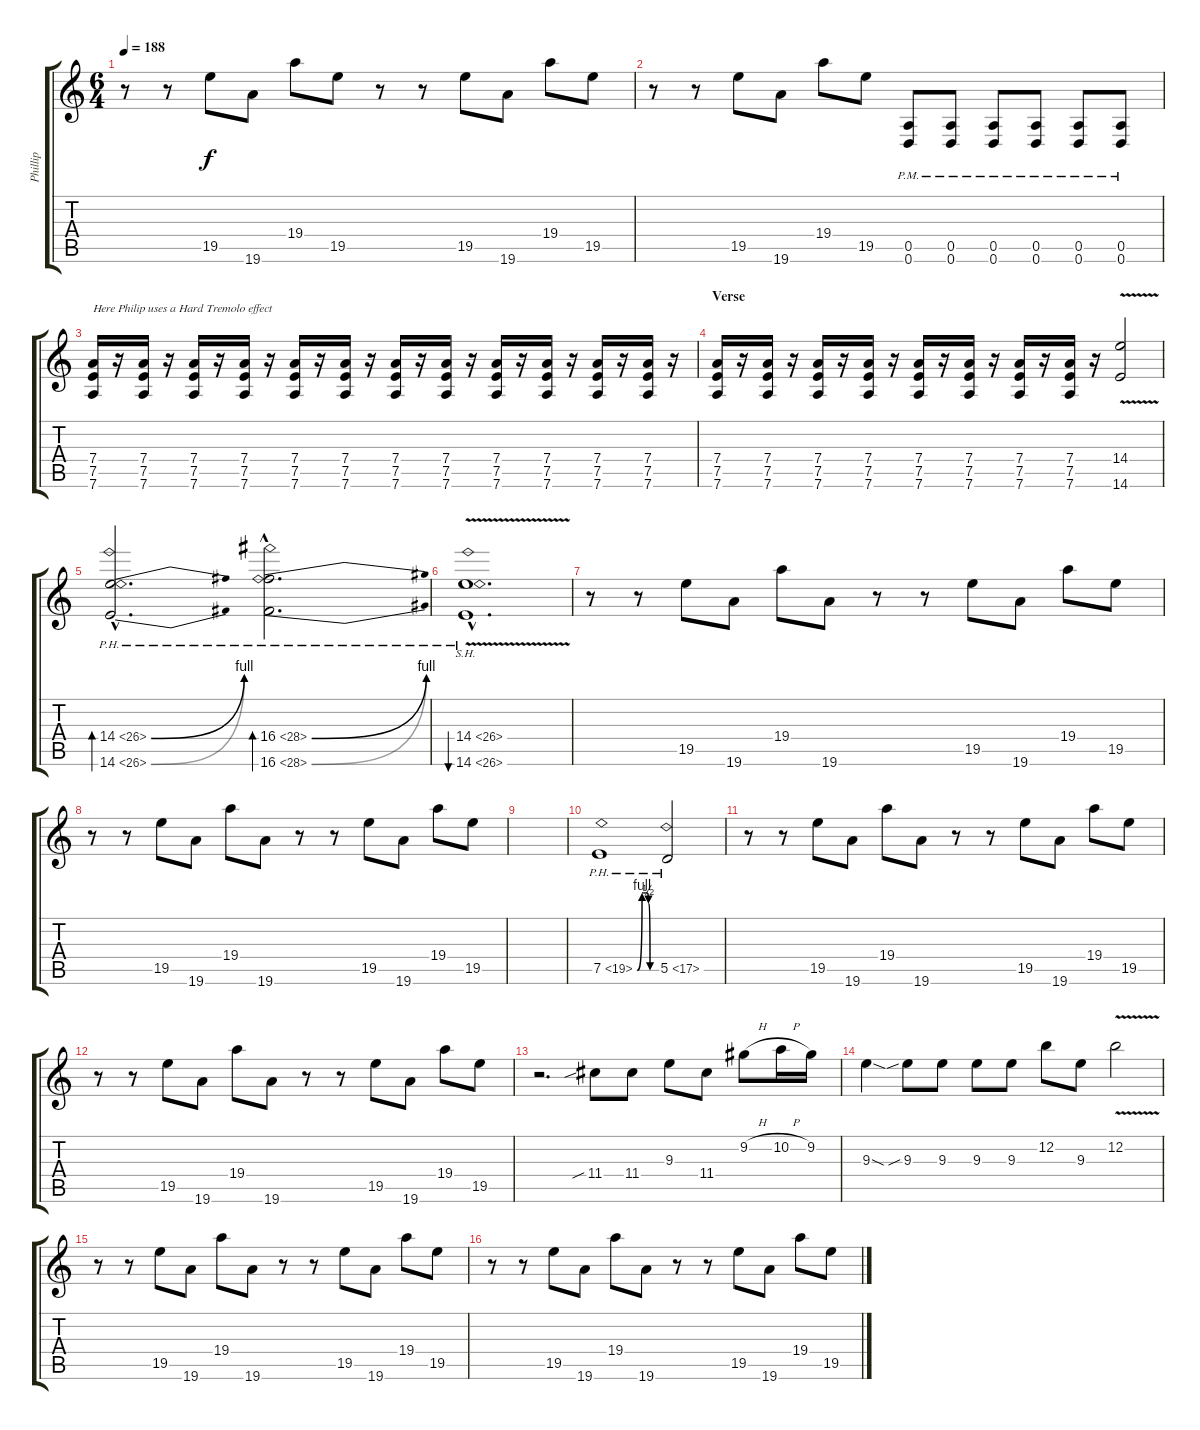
\track ("Phillip" "Phillip") {instrument overdrivenguitar}
\staff {score tabs}
\tuning (E4 B3 G3 D3 A2 D2) {hide}
\ts (6 4)
\tempo 188
\clef g2
\ks c
r.8{dy f} r.8 19.5.8 19.6.8 19.4.8 19.5.8 r.8 r.8 19.5.8 19.6.8 19.4.8 19.5.8 |
r.8 r.8 19.5.8 19.6.8 19.4.8 19.5.8 (0.5{pm} 0.6{pm}).8 (0.5{pm} 0.6{pm}).8 (0.5{pm} 0.6{pm}).8 (0.5{pm} 0.6{pm}).8 (0.5{pm} 0.6{pm}).8 (0.5{pm} 0.6{pm}).8 |
(7.4 7.5 7.6).16{txt "Here Philip uses a Hard Tremolo effect"} r.16 (7.4 7.5 7.6).16 r.16 (7.4 7.5 7.6).16 r.16 (7.4 7.5 7.6).16 r.16 (7.4 7.5 7.6).16 r.16 (7.4 7.5 7.6).16 r.16 (7.4 7.5 7.6).16 r.16 (7.4 7.5 7.6).16 r.16 (7.4 7.5 7.6).16 r.16 (7.4 7.5 7.6).16 r.16 (7.4 7.5 7.6).16 r.16 (7.4 7.5 7.6).16 r.16 |
\section ("" "Verse")
(7.4 7.5 7.6).16 r.16 (7.4 7.5 7.6).16 r.16 (7.4 7.5 7.6).16 r.16 (7.4 7.5 7.6).16 r.16 (7.4 7.5 7.6).16 r.16 (7.4 7.5 7.6).16 r.16 (7.4 7.5 7.6).16 r.16 (7.4 7.5 7.6).16 r.16 (14.4{v} 14.6).2 |
(14.4{be (bend 0 0 60 4) ph 12 hac} 14.6{be (bend 0 0 60 4) ph 12 hac}).2{d bd 240} (16.4{be (bend 0 0 60 4) ph 12 hac} 16.6{be (bend 0 0 60 4) ph 12 hac}).2{d bd 240} |
(14.4{sh 12 v hac} 14.6{ph 12 v hac}).1{d bu 240} |
r.8 r.8 19.5.8 19.6.8 19.4.8 19.6.8 r.8 r.8 19.5.8 19.6.8 19.4.8 19.5.8 |
r.8 r.8 19.5.8 19.6.8 19.4.8 19.6.8 r.8 r.8 19.5.8 19.6.8 19.4.8 19.5.8 |
|
7.5{be (custom 0 0 15 4 20 4 25 4 30 4 35 2 40 0 45 0 60 0) ph 12}.1 5.5{ph 12}.2 |
r.8 r.8 19.5.8 19.6.8 19.4.8 19.6.8 r.8 r.8 19.5.8 19.6.8 19.4.8 19.5.8 |
r.8 r.8 19.5.8 19.6.8 19.4.8 19.6.8 r.8 r.8 19.5.8 19.6.8 19.4.8 19.5.8 |
r.2{d} 11.4{sib}.8 11.4.8 9.3.8 11.4.8 9.2{h}.8 10.2{h}.16 9.2.16 |
9.3{sod}.4 9.3{sib}.8 9.3.8 9.3.8 9.3.8 12.2.8 9.3.8 12.2{v}.2 |
r.8 r.8 19.5.8 19.6.8 19.4.8 19.6.8 r.8 r.8 19.5.8 19.6.8 19.4.8 19.5.8 |
r.8 r.8 19.5.8 19.6.8 19.4.8 19.6.8 r.8 r.8 19.5.8 19.6.8 19.4.8 19.5.8
